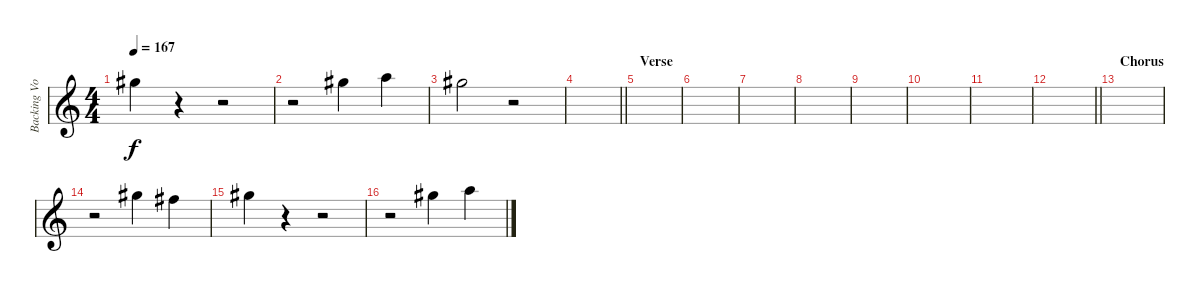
\track ("Backing Vocals" "Backing Vo") {instrument distortionguitar}
\staff {score}
\tuning (E4 B3 G3 D3 A2 E2) {hide}
\ts (4 4)
\tempo 167
\clef g2
\ks c
4.1.4{dy f} r.4 r.2 |
r.2 4.1.4 5.1.4 |
4.1.2 r.2 |
\barLineRight lightlight
|
\section ("" "Verse")
|
|
|
|
|
|
|
\barLineRight lightlight
|
\section ("" "Chorus")
|
r.2 4.1.4 2.1.4 |
4.1.4 r.4 r.2 |
r.2 4.1.4 5.1.4
